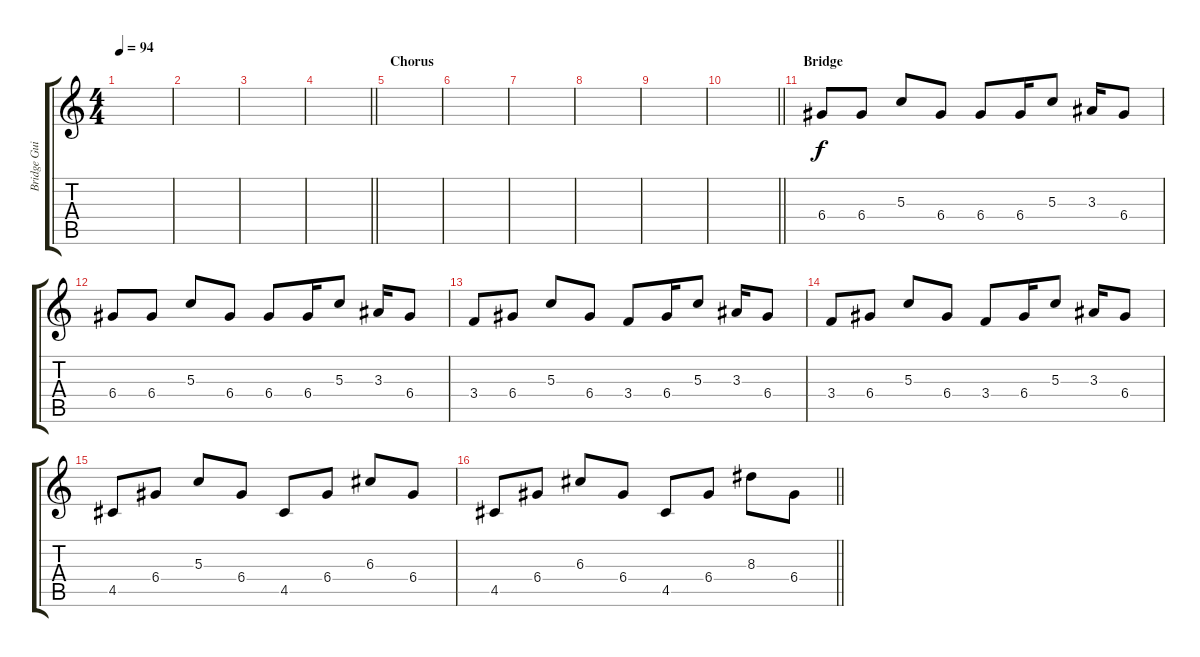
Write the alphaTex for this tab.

\track ("Bridge Guitar" "Bridge Gui") {instrument overdrivenguitar}
\staff {score tabs}
\tuning (E4 B3 G3 D3 A2 E2) {hide}
\ts (4 4)
\tempo 94
\clef g2
\ks c
|
|
|
\barLineRight lightlight
|
\section ("" "Chorus")
|
|
|
|
|
\barLineRight lightlight
|
\section ("" "Bridge")
6.4.8 6.4.8 5.3.8 6.4.8 6.4.8 6.4.16 5.3.8 3.3.16 6.4.8 |
6.4.8 6.4.8 5.3.8 6.4.8 6.4.8 6.4.16 5.3.8 3.3.16 6.4.8 |
3.4.8 6.4.8 5.3.8 6.4.8 3.4.8 6.4.16 5.3.8 3.3.16 6.4.8 |
3.4.8 6.4.8 5.3.8 6.4.8 3.4.8 6.4.16 5.3.8 3.3.16 6.4.8 |
4.5.8 6.4.8 5.3.8 6.4.8 4.5.8 6.4.8 6.3.8 6.4.8 |
\barLineRight lightlight
4.5.8 6.4.8 6.3.8 6.4.8 4.5.8 6.4.8 8.3.8 6.4.8
